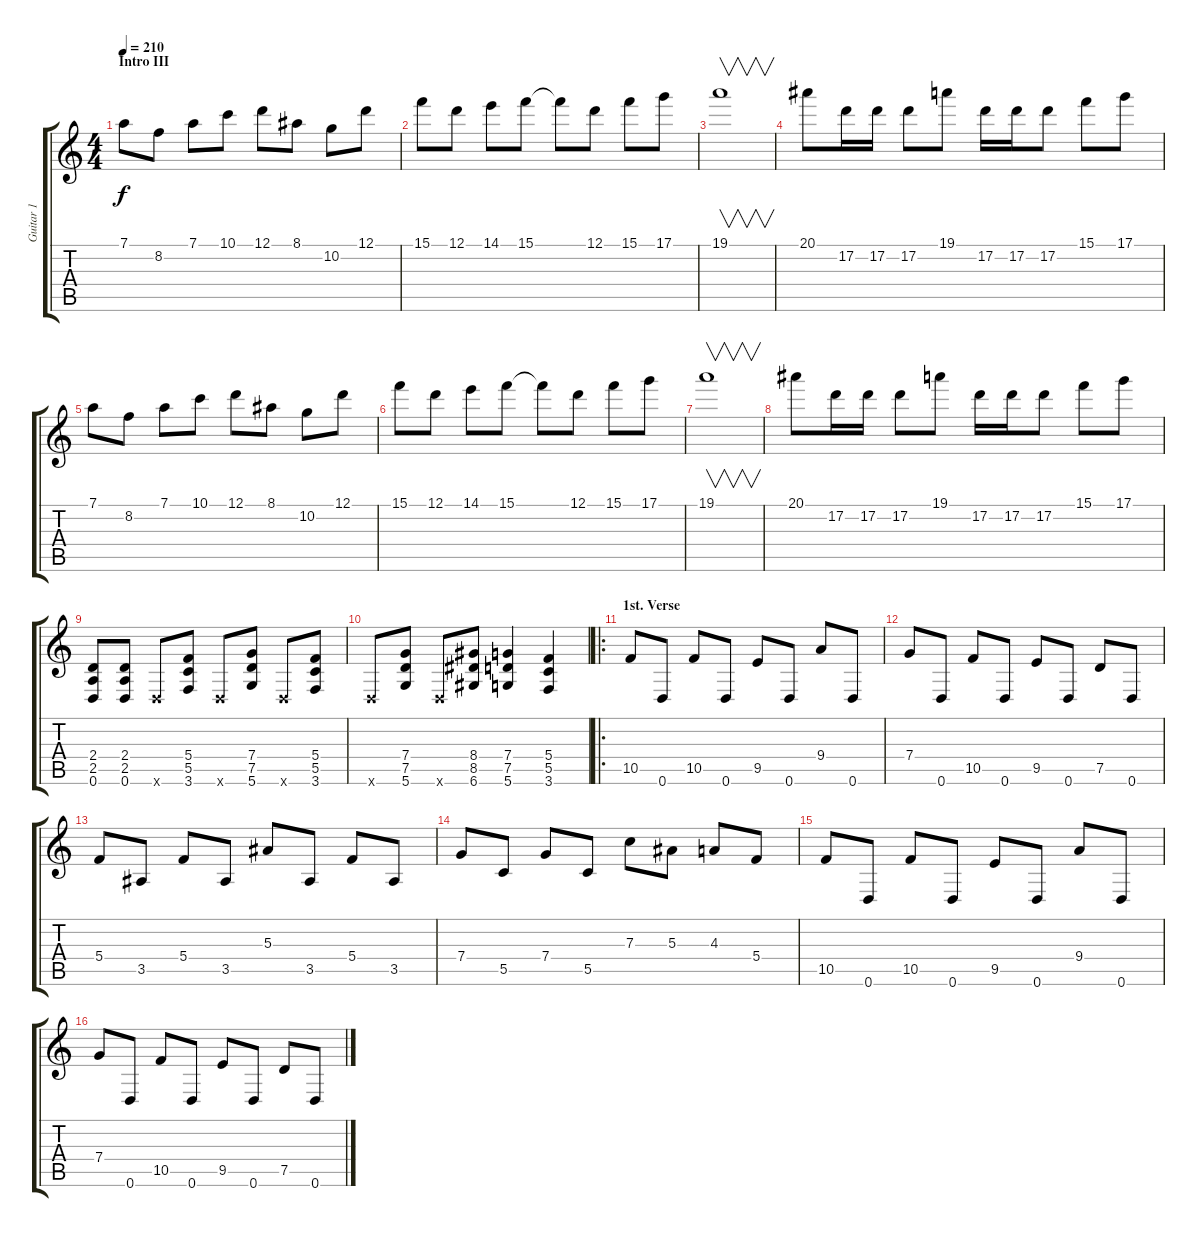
\track ("Guitar 1" "Guitar 1") {instrument distortionguitar}
\staff {score tabs}
\tuning (D4 A3 F3 C3 G2 D2) {hide}
\ts (4 4)
\section ("" "Intro III")
\tempo 210
\clef g2
\ks c
7.1.8{dy f} 8.2.8 7.1.8 10.1.8 12.1.8 8.1.8 10.2.8 12.1.8 |
15.1.8 12.1.8 14.1.8 15.1.8 15.1{t}.8 12.1.8 15.1.8 17.1.8 |
19.1.1{v} |
20.1.8 17.2.16 17.2.16 17.2.8 19.1.8 17.2.16 17.2.16 17.2.8 15.1.8 17.1.8 |
7.1.8 8.2.8 7.1.8 10.1.8 12.1.8 8.1.8 10.2.8 12.1.8 |
15.1.8 12.1.8 14.1.8 15.1.8 15.1{t}.8 12.1.8 15.1.8 17.1.8 |
19.1.1{v} |
20.1.8 17.2.16 17.2.16 17.2.8 19.1.8 17.2.16 17.2.16 17.2.8 15.1.8 17.1.8 |
(2.4 2.5 0.6).8 (2.4 2.5 0.6).8 0.6{x}.8 (5.4 5.5 3.6).8 0.6{x}.8 (7.4 7.5 5.6).8 0.6{x}.8 (5.4 5.5 3.6).8 |
0.6{x}.8 (7.4 7.5 5.6).8 0.6{x}.8 (8.4 8.5 6.6).8 (7.4 7.5 5.6).4 (5.4 5.5 3.6).4 |
\ro
\section ("" "1st. Verse")
10.5.8 0.6.8 10.5.8 0.6.8 9.5.8 0.6.8 9.4.8 0.6.8 |
7.4.8 0.6.8 10.5.8 0.6.8 9.5.8 0.6.8 7.5.8 0.6.8 |
5.4.8 3.5.8 5.4.8 3.5.8 5.3.8 3.5.8 5.4.8 3.5.8 |
7.4.8 5.5.8 7.4.8 5.5.8 7.3.8 5.3.8 4.3.8 5.4.8 |
10.5.8 0.6.8 10.5.8 0.6.8 9.5.8 0.6.8 9.4.8 0.6.8 |
7.4.8 0.6.8 10.5.8 0.6.8 9.5.8 0.6.8 7.5.8 0.6.8
